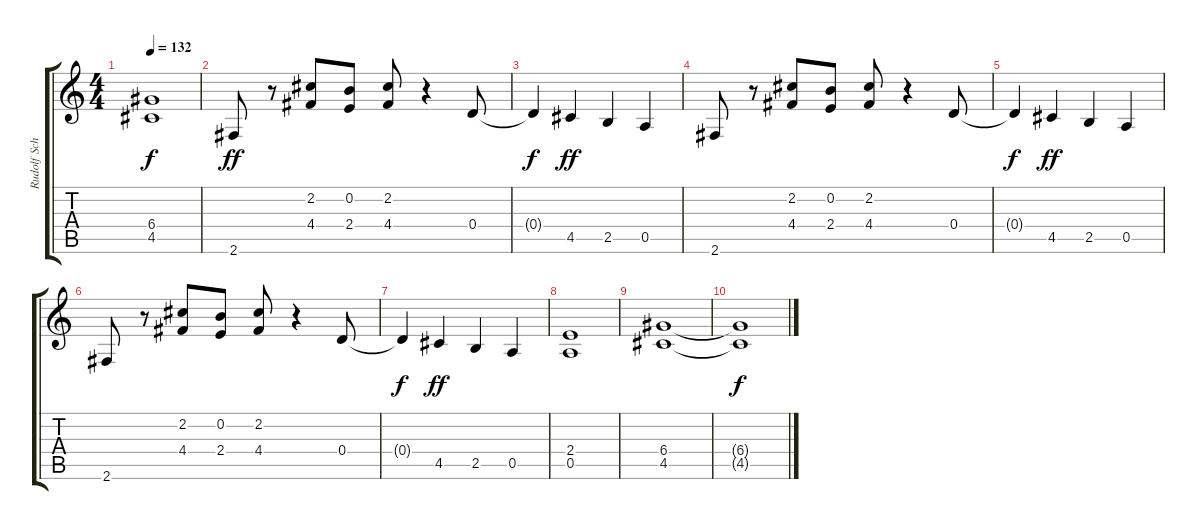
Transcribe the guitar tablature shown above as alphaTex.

\track ("Rudolf Schenker" "Rudolf Sch") {instrument overdrivenguitar}
\staff {score tabs}
\tuning (E4 B3 G3 D3 A2 E2) {hide}
\ts (4 4)
\tempo 132
\clef g2
\ks c
(6.4{t} 4.5{t}).1{dy f} |
2.6.8{dy ff} r.8 (2.2 4.4).8 (0.2 2.4).8 (2.2 4.4).8 r.4 0.4.8 |
0.4{t}.4{dy f} 4.5.4{dy ff} 2.5.4 0.5.4 |
2.6.8 r.8 (2.2 4.4).8 (0.2 2.4).8 (2.2 4.4).8 r.4 0.4.8 |
0.4{t}.4{dy f} 4.5.4{dy ff} 2.5.4 0.5.4 |
2.6.8 r.8 (2.2 4.4).8 (0.2 2.4).8 (2.2 4.4).8 r.4 0.4.8 |
0.4{t}.4{dy f} 4.5.4{dy ff} 2.5.4 0.5.4 |
(2.4 0.5).1{volume 16} |
(6.4 4.5).1{volume 10} |
(6.4{t} 4.5{t}).1{dy f}
